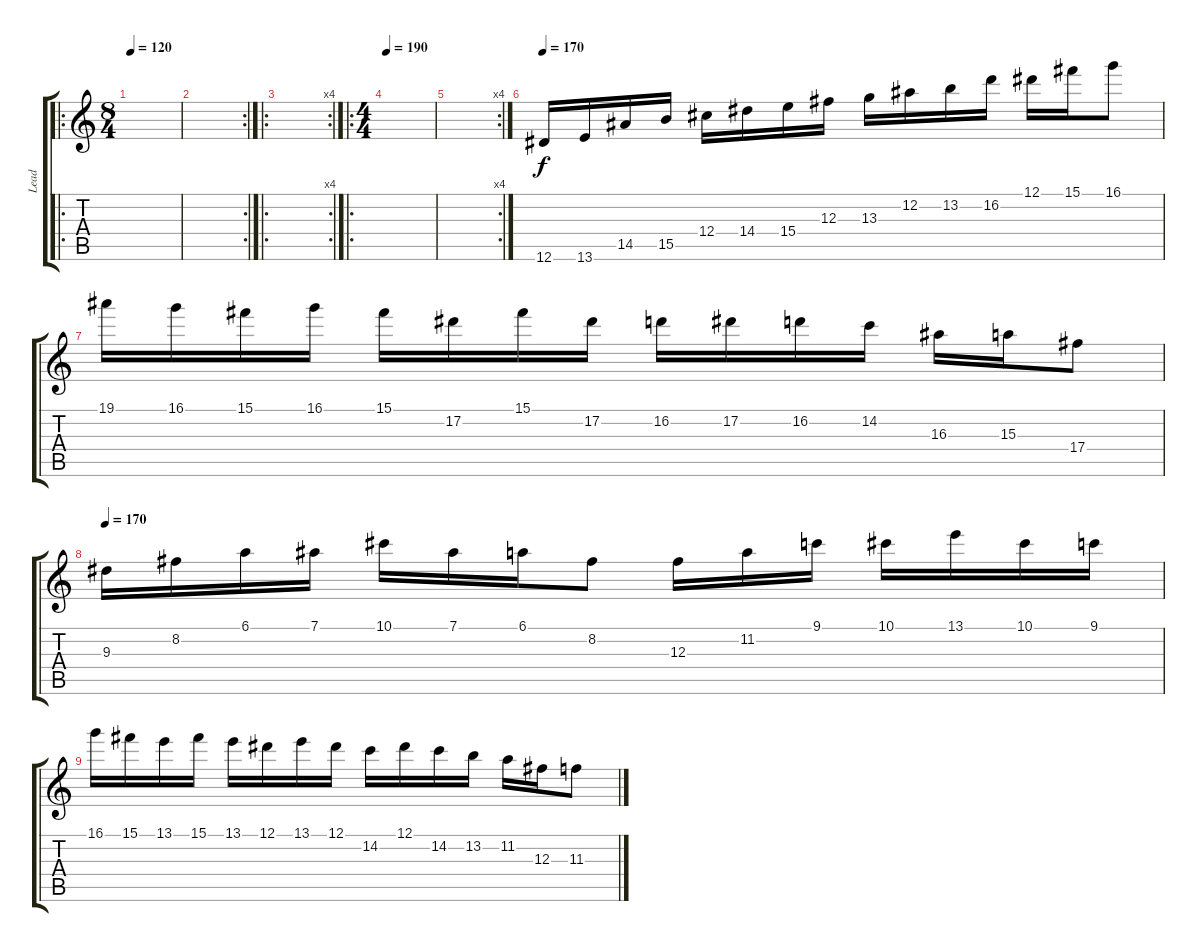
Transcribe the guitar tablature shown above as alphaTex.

\track ("Lead" "Lead") {instrument overdrivenguitar}
\staff {score tabs}
\tuning (Eb4 Bb3 Gb3 Db3 Ab2 Eb2) {hide}
\ro
\ts (8 4)
\tempo 120
\clef g2
\ks c
|
\rc 2
|
\ro
\rc 4
|
\ro
\ts (4 4)
\tempo 190
|
\rc 4
|
\tempo 170
12.6.16 13.6.16 14.5.16 15.5.16 12.4.16 14.4.16 15.4.16 12.3.16 13.3.16 12.2.16 13.2.16 16.2.16 12.1.16 15.1.16 16.1.8 |
19.1.16 16.1.16 15.1.16 16.1.16 15.1.16 17.2.16 15.1.16 17.2.16 16.2.16 17.2.16 16.2.16 14.2.16 16.3.16 15.3.16 17.4.8 |
\tempo 170
9.3.16 8.2.16 6.1.16 7.1.16 10.1.16 7.1.16 6.1.16 8.2.8 12.3.16 11.2.16 9.1.16 10.1.16 13.1.16 10.1.16 9.1.16 |
16.1.16 15.1.16 13.1.16 15.1.16 13.1.16 12.1.16 13.1.16 12.1.16 14.2.16 12.1.16 14.2.16 13.2.16 11.2.16 12.3.16 11.3.8
